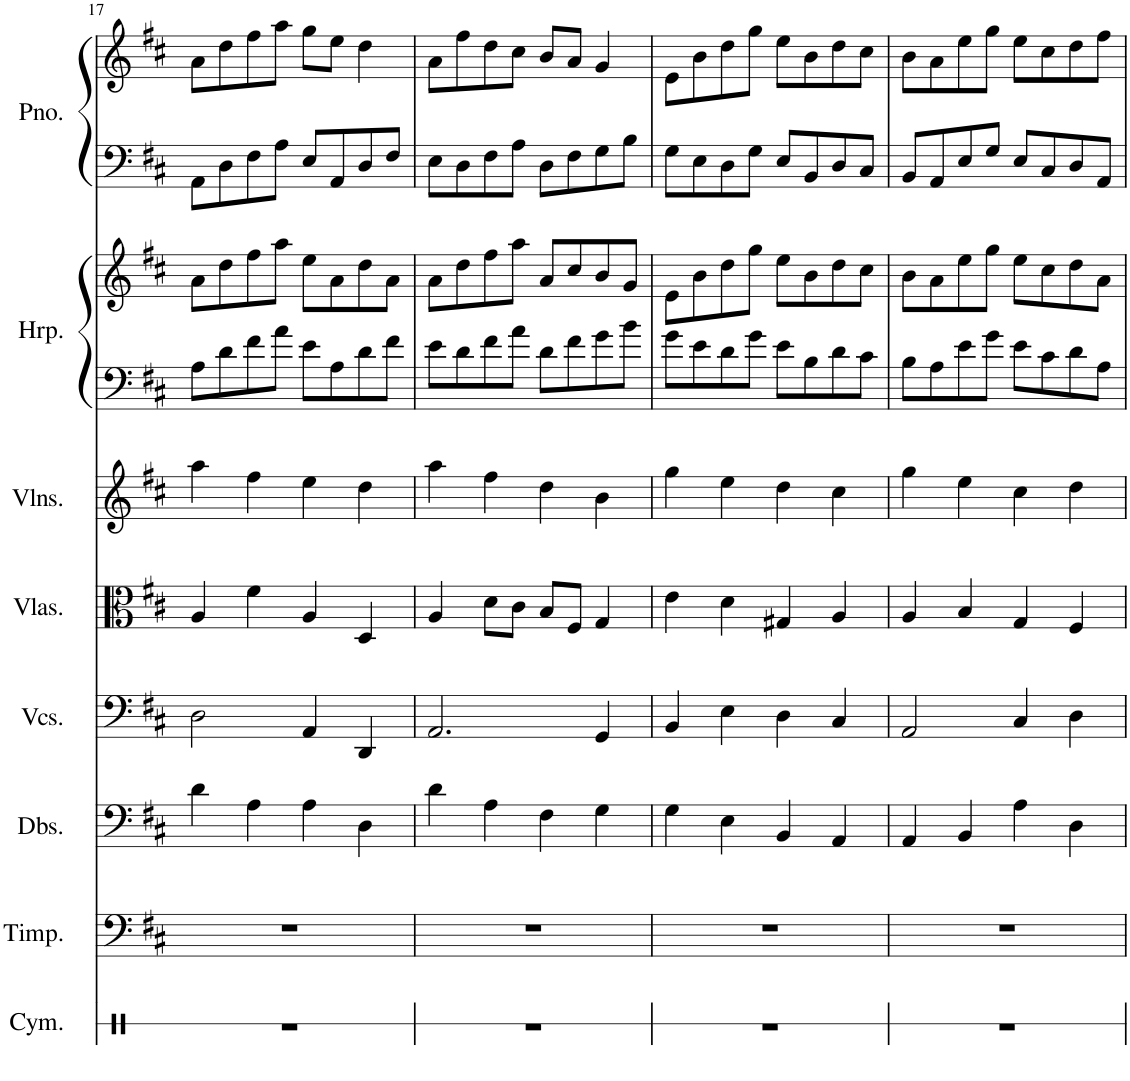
**kern	**kern	**kern	**kern	**kern	**kern	**kern	**kern	**kern	**kern
*part8	*part7	*part6	*part5	*part4	*part3	*part2	*part2	*part1	*part1
*staff10	*staff9	*staff8	*staff7	*staff6	*staff5	*staff4	*staff3	*staff2	*staff1
*I"Cymbal	*I"Timpani	*I"Double Basses	*I"Violoncellos	*I"Violas	*I"Violins	*I"Harp	*	*I"Piano	*
*I'Cym.	*I'Timp.	*I'Dbs.	*I'Vcs.	*I'Vlas.	*I'Vlns.	*I'Hrp.	*	*I'Pno.	*
!!LO:PB:g=z
*clefX	*clefF4	*clefF4	*clefF4	*clefC3	*clefG2	*clefF4	*clefG2	*clefF4	*clefG2
*	*	*Trd7c12	*	*	*	*	*	*	*
*k[]	*k[f#c#]	*k[f#c#]	*k[f#c#]	*k[f#c#]	*k[f#c#]	*k[f#c#]	*k[f#c#]	*k[f#c#]	*k[f#c#]
*M4/4	*M4/4	*M4/4	*M4/4	*M4/4	*M4/4	*M4/4	*M4/4	*M4/4	*M4/4
*met(c)	*met(c)	*met(c)	*met(c)	*met(c)	*met(c)	*met(c)	*met(c)	*met(c)	*met(c)
=17	=17	=17	=17	=17	=17	=17	=17	=17	=17
1r	1r	4d\	2D\	4A/	4aa\	8A\L	8a\L	8AA\L	8a\L
.	.	.	.	.	.	8d\	8dd\	8D\	8dd\
.	.	4A\	.	4f#\	4ff#\	8f#\	8ff#\	8F#\	8ff#\
.	.	.	.	.	.	8a\J	8aa\J	8A\J	8aa\J
.	.	4A\	4AA/	4A/	4ee\	8e\L	8ee\L	8E/L	8gg\L
.	.	.	.	.	.	8A\	8a\	8AA/	8ee\J
.	.	4D\	4DD/	4D/	4dd\	8d\	8dd\	8D/	4dd\
.	.	.	.	.	.	8f#\J	8a\J	8F#/J	.
=18	=18	=18	=18	=18	=18	=18	=18	=18	=18
1r	1r	4d\	2.AA/	4A/	4aa\	8e\L	8a\L	8E\L	8a\L
.	.	.	.	.	.	8d\	8dd\	8D\	8ff#\
.	.	4A\	.	8d\L	4ff#\	8f#\	8ff#\	8F#\	8dd\
.	.	.	.	8c#\J	.	8a\J	8aa\J	8A\J	8cc#\J
.	.	4F#\	.	8B/L	4dd\	8d\L	8a/L	8D\L	8b/L
.	.	.	.	8F#/J	.	8f#\	8cc#/	8F#\	8a/J
.	.	4G\	4GG/	4G/	4b\	8g\	8b/	8G\	4g/
.	.	.	.	.	.	8b\J	8g/J	8B\J	.
=19	=19	=19	=19	=19	=19	=19	=19	=19	=19
1r	1r	4G\	4BB/	4e\	4gg\	8g\L	8e\L	8G\L	8e\L
.	.	.	.	.	.	8e\	8b\	8E\	8b\
.	.	4E\	4E\	4d\	4ee\	8d\	8dd\	8D\	8dd\
.	.	.	.	.	.	8g\J	8gg\J	8G\J	8gg\J
.	.	4BB/	4D\	4G#X/	4dd\	8e\L	8ee\L	8E/L	8ee\L
.	.	.	.	.	.	8B\	8b\	8BB/	8b\
.	.	4AA/	4C#/	4A/	4cc#\	8d\	8dd\	8D/	8dd\
.	.	.	.	.	.	8c#\J	8cc#\J	8C#/J	8cc#\J
=20	=20	=20	=20	=20	=20	=20	=20	=20	=20
1r	1r	4AA/	2AA/	4A/	4gg\	8B\L	8b\L	8BB/L	8b\L
.	.	.	.	.	.	8A\	8a\	8AA/	8a\
.	.	4BB/	.	4B/	4ee\	8e\	8ee\	8E/	8ee\
.	.	.	.	.	.	8g\J	8gg\J	8G/J	8gg\J
.	.	4A\	4C#/	4G/	4cc#\	8e\L	8ee\L	8E/L	8ee\L
.	.	.	.	.	.	8c#\	8cc#\	8C#/	8cc#\
.	.	4D\	4D\	4F#/	4dd\	8d\	8dd\	8D/	8dd\
.	.	.	.	.	.	8A\J	8a\J	8AA/J	8ff#\J
=	=	=	=	=	=	=	=	=	=
*-	*-	*-	*-	*-	*-	*-	*-	*-	*-
